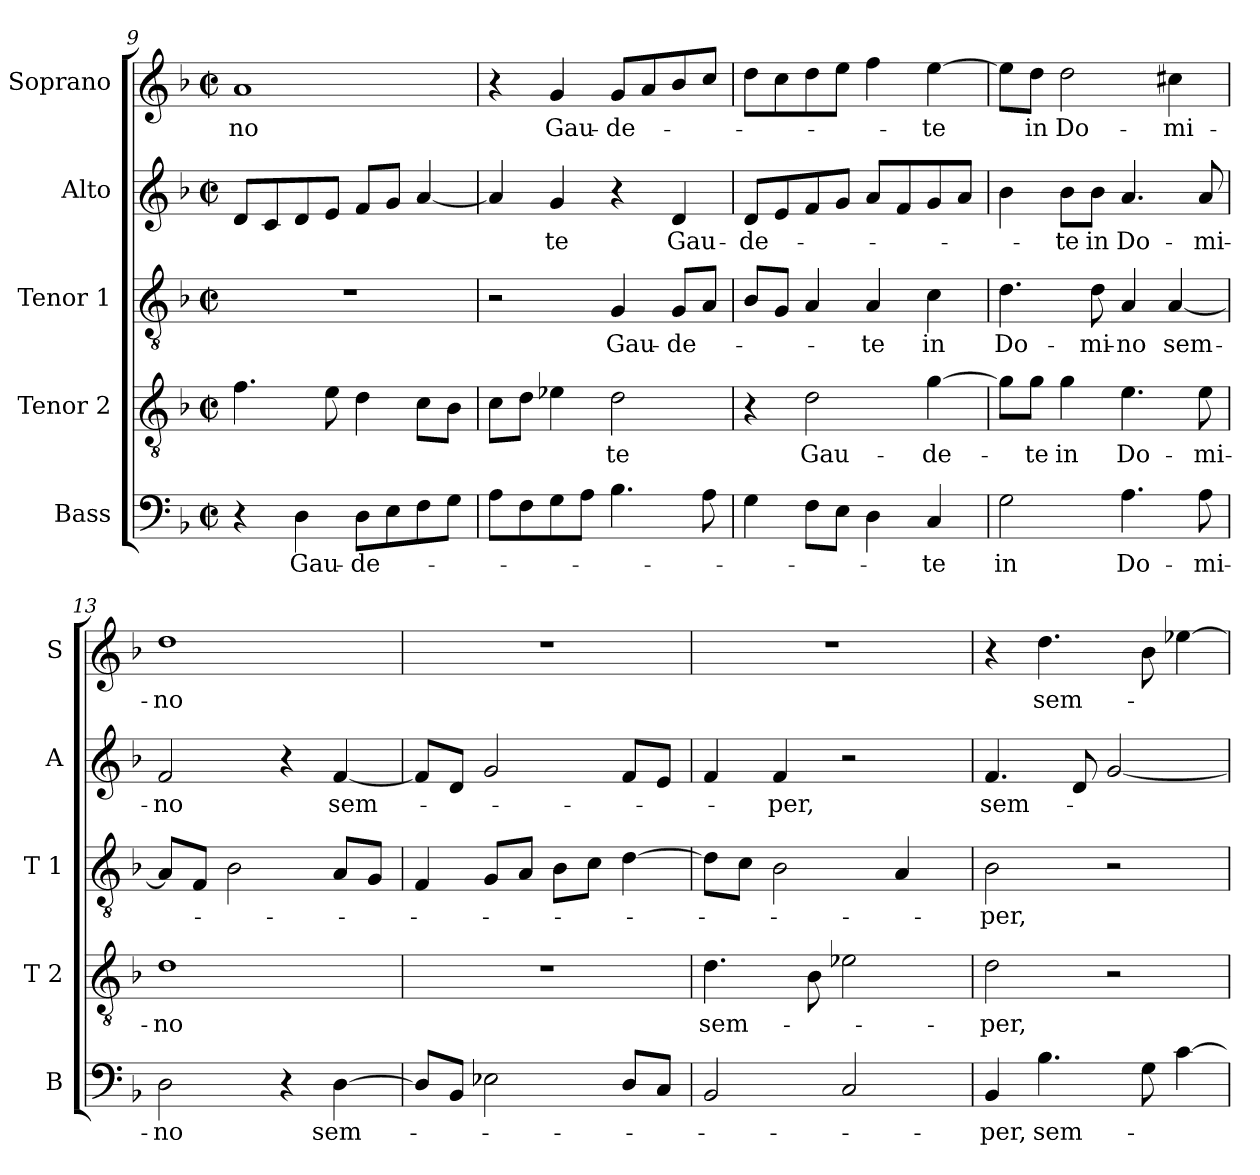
**kern	**text	**kern	**text	**kern	**text	**kern	**text	**kern	**text
*part5	*part5	*part4	*part4	*part3	*part3	*part2	*part2	*part1	*part1
*staff5	*staff5	*staff4	*staff4	*staff3	*staff3	*staff2	*staff2	*staff1	*staff1
*I"Bass	*	*I"Tenor 2	*	*I"Tenor 1	*	*I"Alto	*	*I"Soprano	*
*I'B	*	*I'T 2	*	*I'T 1	*	*I'A	*	*I'S	*
!!LO:PB:g=z
*clefF4	*	*clefGv2	*	*clefGv2	*	*clefG2	*	*clefG2	*
*k[b-]	*	*k[b-]	*	*k[b-]	*	*k[b-]	*	*k[b-]	*
*F:	*	*F:	*	*F:	*	*F:	*	*F:	*
*M2/2	*	*M2/2	*	*M2/2	*	*M2/2	*	*M2/2	*
*met(c|)	*	*met(c|)	*	*met(c|)	*	*met(c|)	*	*met(c|)	*
=9	=9	=9	=9	=9	=9	=9	=9	=9	=9
!	!	!	!	!	!	!	!	!	!LO:LY:b
4r	.	4.f\	.	1r	.	8d/L	.	1a	-no
.	.	.	.	.	.	8c/	.	.	.
!	!LO:LY:b	!	!	!	!	!	!	!	!
4D\	Gau-	.	.	.	.	8d/	.	.	.
.	.	8e\	.	.	.	8e/J	.	.	.
!	!LO:LY:b	!	!	!	!	!	!	!	!
8D\L	-de-	4d\	.	.	.	8f/L	.	.	.
8E\	.	.	.	.	.	8g/J	.	.	.
8F\	.	8c\L	.	.	.	[4a/	.	.	.
8G\J	.	8B-\J	.	.	.	.	.	.	.
=10	=10	=10	=10	=10	=10	=10	=10	=10	=10
8A\L	.	8c\L	.	2r	.	4a/]	.	4r	.
8F\	.	8d\J	.	.	.	.	.	.	.
!	!	!	!	!	!	!	!LO:LY:b	!	!LO:LY:b
8G\	.	4e-X\	.	.	.	4g/	-te	4g/	Gau-
8A\J	.	.	.	.	.	.	.	.	.
!	!	!	!LO:LY:b	!	!LO:LY:b	!	!	!	!LO:LY:b
4.B-\	.	2d\	-te	4G/	Gau-	4r	.	8g/L	-de-
.	.	.	.	.	.	.	.	8a/	.
!	!	!	!	!	!LO:LY:b	!	!LO:LY:b	!	!
.	.	.	.	8G/L	-de-	4d/	Gau-	8b-/	.
8A\	.	.	.	8A/J	.	.	.	8cc/J	.
=11	=11	=11	=11	=11	=11	=11	=11	=11	=11
!	!	!	!	!	!	!	!LO:LY:b	!	!
4G\	.	4r	.	8B-/L	.	8d/L	-de-	8dd\L	.
.	.	.	.	8G/J	.	8e/	.	8cc\	.
!	!	!	!LO:LY:b	!	!	!	!	!	!
8F\L	.	2d\	Gau-	4A/	.	8f/	.	8dd\	.
8E\J	.	.	.	.	.	8g/J	.	8ee\J	.
!	!	!	!	!	!LO:LY:b	!	!	!	!
4D\	.	.	.	4A/	-te	8a/L	.	4ff\	.
.	.	.	.	.	.	8f/	.	.	.
!	!LO:LY:b	!	!LO:LY:b	!	!LO:LY:b	!	!	!	!LO:LY:b
4C/	-te	[4g\	-de-	4c\	in	8g/	.	[4ee\	-te
.	.	.	.	.	.	8a/J	.	.	.
=12	=12	=12	=12	=12	=12	=12	=12	=12	=12
!	!LO:LY:b	!	!	!	!LO:LY:b	!	!	!	!
2G\	in	8g\L]	.	4.d\	Do-	4b-\	.	8ee\L]	.
!	!	!	!LO:LY:b	!	!	!	!	!	!LO:LY:b
.	.	8g\J	-te	.	.	.	.	8dd\J	in
!	!	!	!LO:LY:b	!	!	!	!LO:LY:b	!	!LO:LY:b
.	.	4g\	in	.	.	8b-\L	-te	2dd\	Do-
!	!	!	!	!	!LO:LY:b	!	!LO:LY:b	!	!
.	.	.	.	8d\	-mi-	8b-\J	in	.	.
!	!LO:LY:b	!	!LO:LY:b	!	!LO:LY:b	!	!LO:LY:b	!	!
4.A\	Do-	4.e\	Do-	4A/	-no	4.a/	Do-	.	.
!	!	!	!	!	!LO:LY:b	!	!	!	!LO:LY:b
.	.	.	.	[4A/	sem-	.	.	4cc#X\	-mi-
!	!LO:LY:b	!	!LO:LY:b	!	!	!	!LO:LY:b	!	!
8A\	-mi-	8e\	-mi-	.	.	8a/	-mi-	.	.
!!LO:LB:g=z
=13	=13	=13	=13	=13	=13	=13	=13	=13	=13
!	!LO:LY:b	!	!LO:LY:b	!	!	!	!LO:LY:b	!	!LO:LY:b
2D\	-no	1d	-no	8A/L]	.	2f/	-no	1dd	-no
.	.	.	.	8F/J	.	.	.	.	.
.	.	.	.	2B-\	.	.	.	.	.
4r	.	.	.	.	.	4r	.	.	.
!	!LO:LY:b	!	!	!	!	!	!LO:LY:b	!	!
[4D\	sem-	.	.	8A/L	.	[4f/	sem-	.	.
.	.	.	.	8G/J	.	.	.	.	.
=14	=14	=14	=14	=14	=14	=14	=14	=14	=14
8D/L]	.	1r	.	4F/	.	8f/L]	.	1r	.
8BB-/J	.	.	.	.	.	8d/J	.	.	.
2E-X\	.	.	.	8G/L	.	2g/	.	.	.
.	.	.	.	8A/J	.	.	.	.	.
.	.	.	.	8B-\L	.	.	.	.	.
.	.	.	.	8c\J	.	.	.	.	.
8D/L	.	.	.	[4d\	.	8f/L	.	.	.
8C/J	.	.	.	.	.	8e/J	.	.	.
=15	=15	=15	=15	=15	=15	=15	=15	=15	=15
!	!	!	!LO:LY:b	!	!	!	!	!	!
2BB-/	.	4.d\	sem-	8d\L]	.	4f/	.	1r	.
.	.	.	.	8c\J	.	.	.	.	.
!	!	!	!	!	!	!	!LO:LY:b	!	!
.	.	.	.	2B-\	.	4f/	-per,	.	.
.	.	8B-\	.	.	.	.	.	.	.
2C/	.	2e-X\	.	.	.	2r	.	.	.
.	.	.	.	4A/	.	.	.	.	.
=16	=16	=16	=16	=16	=16	=16	=16	=16	=16
!	!LO:LY:b	!	!LO:LY:b	!	!LO:LY:b	!	!LO:LY:b	!	!
4BB-/	-per,	2d\	-per,	2B-\	-per,	4.f/	sem-	4r	.
!	!LO:LY:b	!	!	!	!	!	!	!	!LO:LY:b
4.B-\	sem-	.	.	.	.	.	.	4.dd\	sem-
.	.	.	.	.	.	8d/	.	.	.
.	.	2r	.	2r	.	[2g/	.	.	.
8G\	.	.	.	.	.	.	.	8b-\	.
[4c\	.	.	.	.	.	.	.	[4ee-X\	.
=	=	=	=	=	=	=	=	=	=
*-	*-	*-	*-	*-	*-	*-	*-	*-	*-
